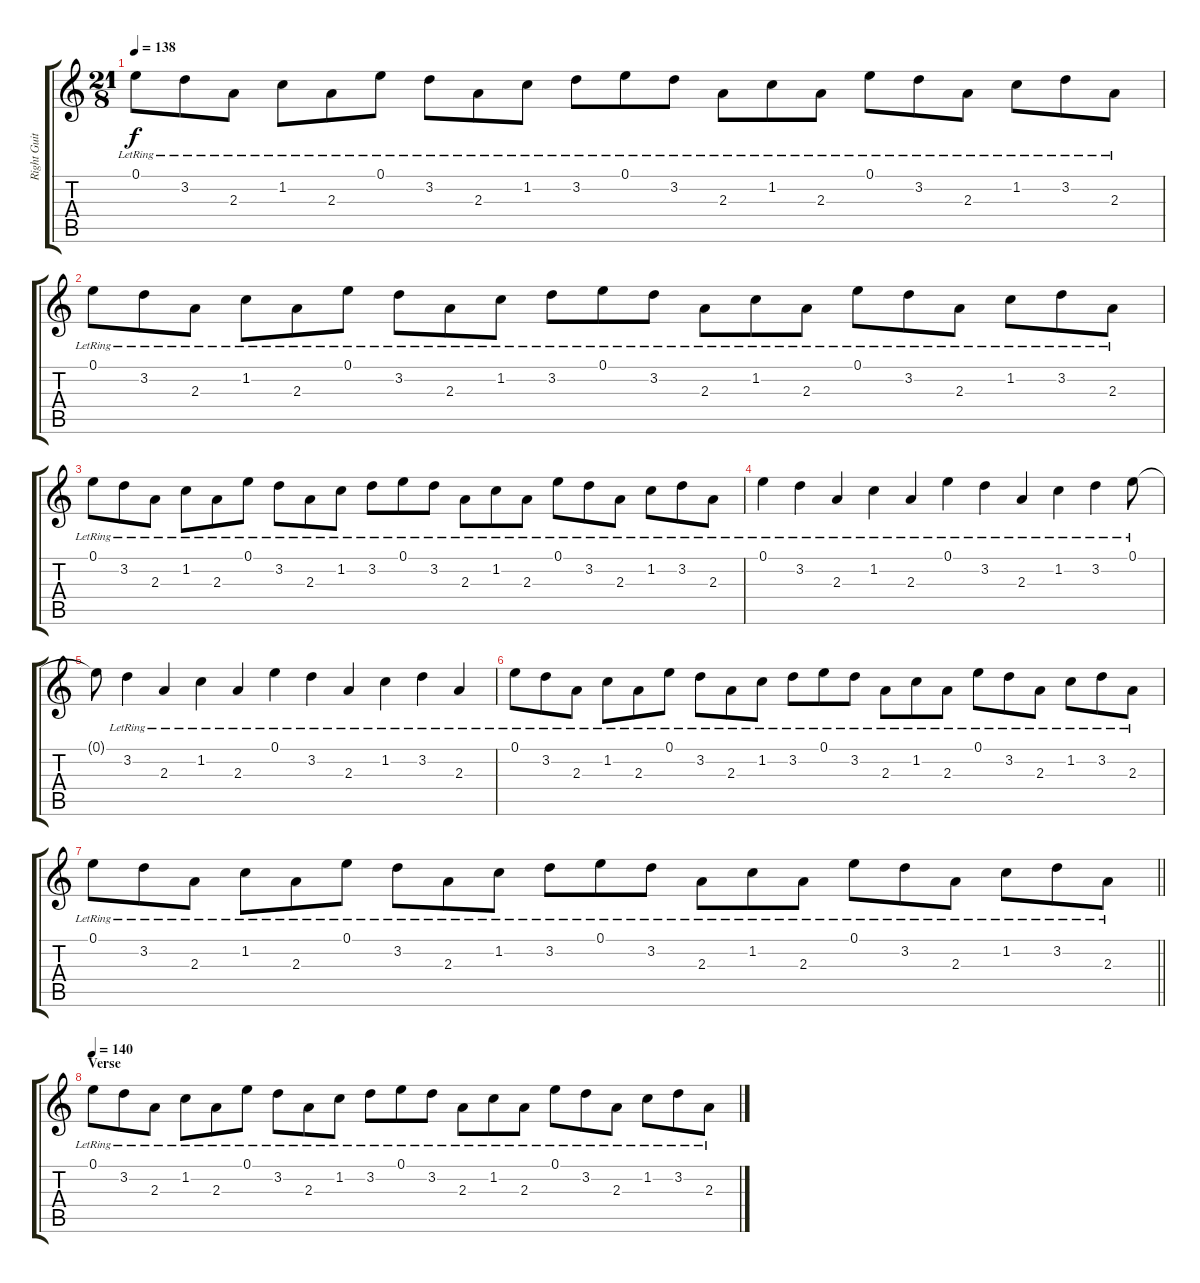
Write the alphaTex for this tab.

\track ("Right Guitar" "Right Guit") {instrument distortionguitar}
\staff {score tabs}
\tuning (E4 B3 G3 D3 A2 D2) {hide}
\ts (21 8)
\tempo 138
\clef g2
\ks c
0.1{lr}.8{dy f} 3.2{lr}.8 2.3{lr}.8 1.2{lr}.8 2.3{lr}.8 0.1{lr}.8 3.2{lr}.8 2.3{lr}.8 1.2{lr}.8 3.2{lr}.8 0.1{lr}.8 3.2{lr}.8 2.3{lr}.8 1.2{lr}.8 2.3{lr}.8 0.1{lr}.8 3.2{lr}.8 2.3{lr}.8 1.2{lr}.8 3.2{lr}.8 2.3{lr}.8 |
0.1{lr}.8 3.2{lr}.8 2.3{lr}.8 1.2{lr}.8 2.3{lr}.8 0.1{lr}.8 3.2{lr}.8 2.3{lr}.8 1.2{lr}.8 3.2{lr}.8 0.1{lr}.8 3.2{lr}.8 2.3{lr}.8 1.2{lr}.8 2.3{lr}.8 0.1{lr}.8 3.2{lr}.8 2.3{lr}.8 1.2{lr}.8 3.2{lr}.8 2.3{lr}.8 |
0.1{lr}.8 3.2{lr}.8 2.3{lr}.8 1.2{lr}.8 2.3{lr}.8 0.1{lr}.8 3.2{lr}.8 2.3{lr}.8 1.2{lr}.8 3.2{lr}.8 0.1{lr}.8 3.2{lr}.8 2.3{lr}.8 1.2{lr}.8 2.3{lr}.8 0.1{lr}.8 3.2{lr}.8 2.3{lr}.8 1.2{lr}.8 3.2{lr}.8 2.3{lr}.8 |
0.1{lr}.4 3.2{lr}.4 2.3{lr}.4 1.2{lr}.4 2.3{lr}.4 0.1{lr}.4 3.2{lr}.4 2.3{lr}.4 1.2{lr}.4 3.2{lr}.4 0.1{lr}.8 |
0.1{t}.8 3.2{lr}.4 2.3{lr}.4 1.2{lr}.4 2.3{lr}.4 0.1{lr}.4 3.2{lr}.4 2.3{lr}.4 1.2{lr}.4 3.2{lr}.4 2.3{lr}.4 |
0.1{lr}.8 3.2{lr}.8 2.3{lr}.8 1.2{lr}.8 2.3{lr}.8 0.1{lr}.8 3.2{lr}.8 2.3{lr}.8 1.2{lr}.8 3.2{lr}.8 0.1{lr}.8 3.2{lr}.8 2.3{lr}.8 1.2{lr}.8 2.3{lr}.8 0.1{lr}.8 3.2{lr}.8 2.3{lr}.8 1.2{lr}.8 3.2{lr}.8 2.3{lr}.8 |
\barLineRight lightlight
0.1{lr}.8 3.2{lr}.8 2.3{lr}.8 1.2{lr}.8 2.3{lr}.8 0.1{lr}.8 3.2{lr}.8 2.3{lr}.8 1.2{lr}.8 3.2{lr}.8 0.1{lr}.8 3.2{lr}.8 2.3{lr}.8 1.2{lr}.8 2.3{lr}.8 0.1{lr}.8 3.2{lr}.8 2.3{lr}.8 1.2{lr}.8 3.2{lr}.8 2.3{lr}.8 |
\section ("" "Verse")
\tempo 140
0.1{lr}.8 3.2{lr}.8 2.3{lr}.8 1.2{lr}.8 2.3{lr}.8 0.1{lr}.8 3.2{lr}.8 2.3{lr}.8 1.2{lr}.8 3.2{lr}.8 0.1{lr}.8 3.2{lr}.8 2.3{lr}.8 1.2{lr}.8 2.3{lr}.8 0.1{lr}.8 3.2{lr}.8 2.3{lr}.8 1.2{lr}.8 3.2{lr}.8 2.3{lr}.8
